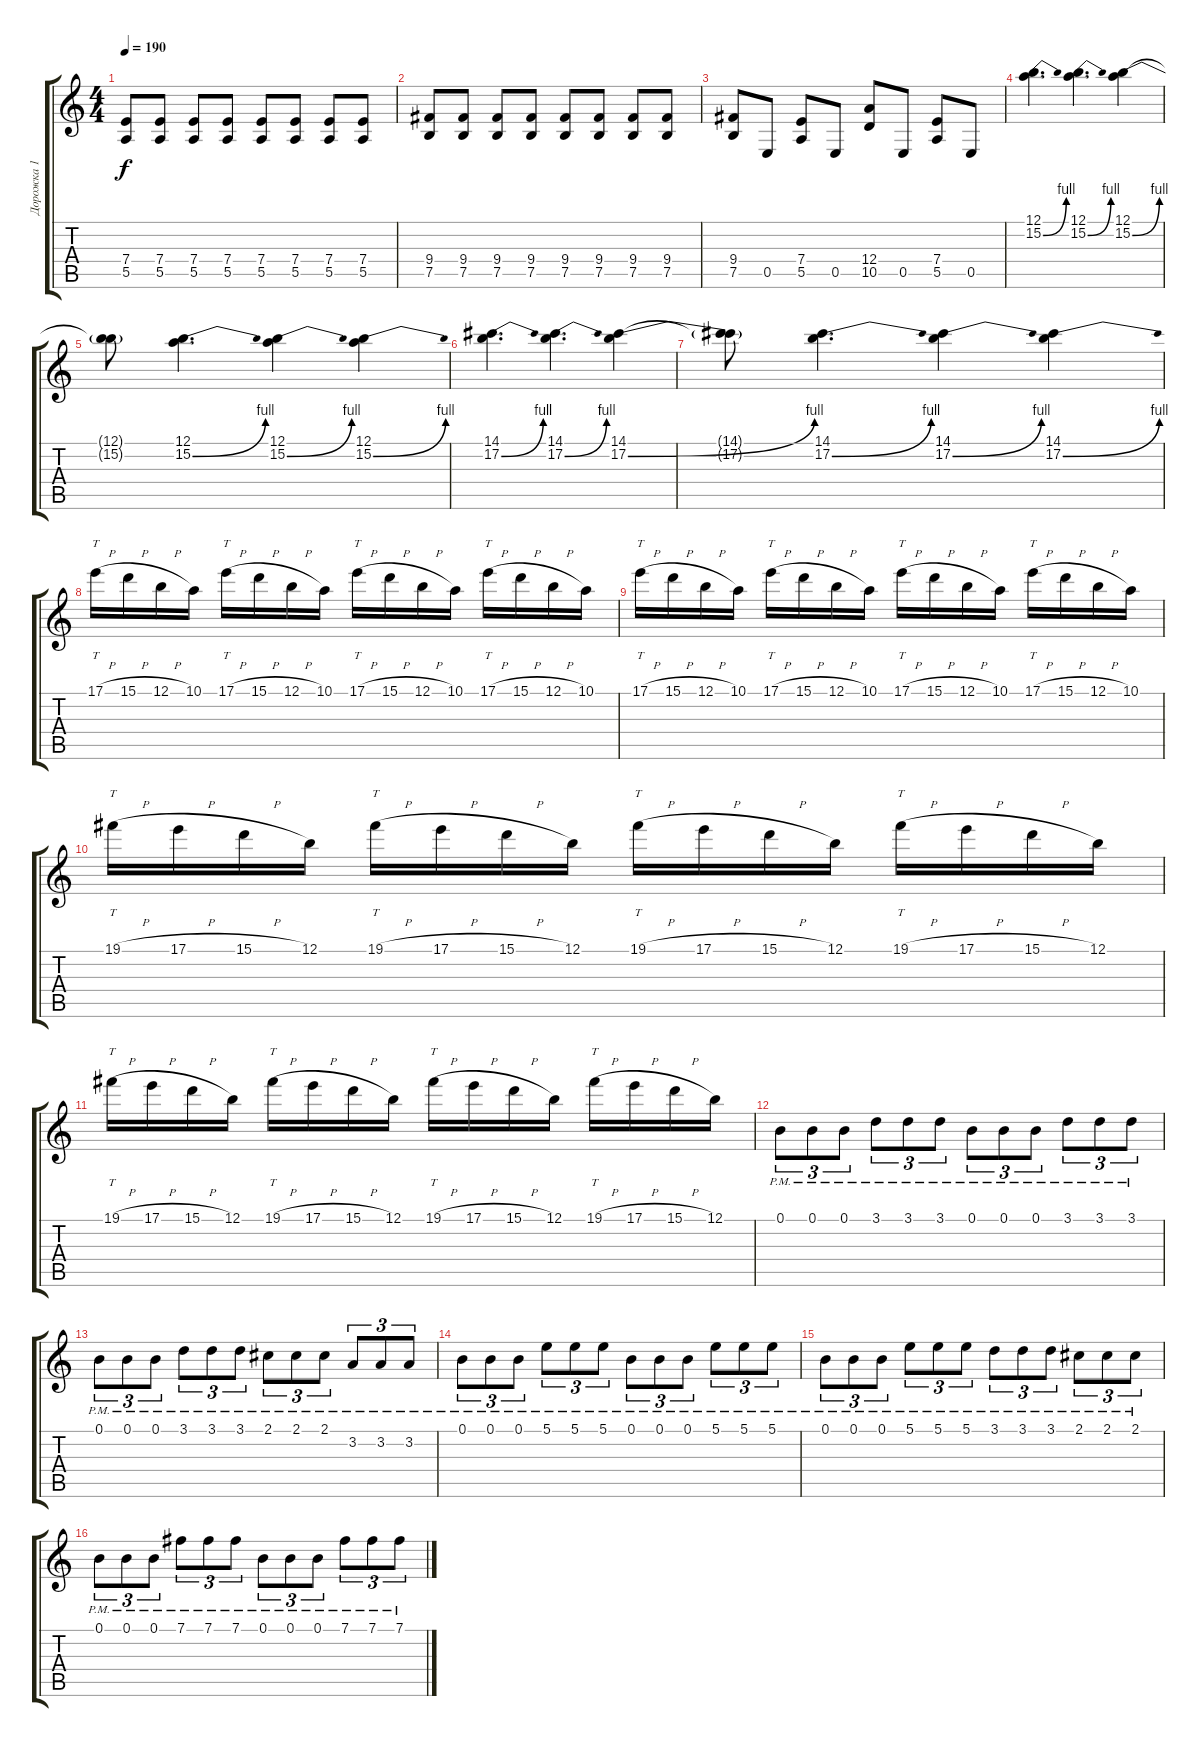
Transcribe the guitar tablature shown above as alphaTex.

\track ("Дорожка 1" "Дорожка 1") {instrument distortionguitar}
\staff {score tabs}
\tuning (B3 Gb3 D3 A2 E2 B1) {hide}
\ts (4 4)
\tempo 190
\clef g2
\ks c
(7.4 5.5).8{dy f} (7.4 5.5).8 (7.4 5.5).8 (7.4 5.5).8 (7.4 5.5).8 (7.4 5.5).8 (7.4 5.5).8 (7.4 5.5).8 |
(9.4 7.5).8 (9.4 7.5).8 (9.4 7.5).8 (9.4 7.5).8 (9.4 7.5).8 (9.4 7.5).8 (9.4 7.5).8 (9.4 7.5).8 |
(9.4 7.5).8 0.5.8 (7.4 5.5).8 0.5.8 (12.4 10.5).8 0.5.8 (7.4 5.5).8 0.5.8 |
(12.1 15.2{be (bend 0 0 60 4)}).4{d} (12.1 15.2{be (bend 0 0 60 4)}).4{d} (12.1 15.2{be (bend 0 0 60 4)}).4 |
(12.1{t} 15.2{t}).8 (12.1 15.2{be (bend 0 0 60 4)}).4{d} (12.1 15.2{be (bend 0 0 60 4)}).4 (12.1 15.2{be (bend 0 0 60 4)}).4 |
(14.1 17.2{be (bend 0 0 60 4)}).4{d} (14.1 17.2{be (bend 0 0 60 4)}).4{d} (14.1 17.2{be (bend 0 0 60 4)}).4 |
(14.1{t} 17.2{t}).8 (14.1 17.2{be (bend 0 0 60 4)}).4{d} (14.1 17.2{be (bend 0 0 60 4)}).4 (14.1 17.2{be (bend 0 0 60 4)}).4 |
17.1{h}.16{tt} 15.1{h}.16 12.1{h}.16 10.1.16 17.1{h}.16{tt} 15.1{h}.16 12.1{h}.16 10.1.16 17.1{h}.16{tt} 15.1{h}.16 12.1{h}.16 10.1.16 17.1{h}.16{tt} 15.1{h}.16 12.1{h}.16 10.1.16 |
17.1{h}.16{tt} 15.1{h}.16 12.1{h}.16 10.1.16 17.1{h}.16{tt} 15.1{h}.16 12.1{h}.16 10.1.16 17.1{h}.16{tt} 15.1{h}.16 12.1{h}.16 10.1.16 17.1{h}.16{tt} 15.1{h}.16 12.1{h}.16 10.1.16 |
19.1{h}.16{tt} 17.1{h}.16 15.1{h}.16 12.1.16 19.1{h}.16{tt} 17.1{h}.16 15.1{h}.16 12.1.16 19.1{h}.16{tt} 17.1{h}.16 15.1{h}.16 12.1.16 19.1{h}.16{tt} 17.1{h}.16 15.1{h}.16 12.1.16 |
19.1{h}.16{tt} 17.1{h}.16 15.1{h}.16 12.1.16 19.1{h}.16{tt} 17.1{h}.16 15.1{h}.16 12.1.16 19.1{h}.16{tt} 17.1{h}.16 15.1{h}.16 12.1.16 19.1{h}.16{tt} 17.1{h}.16 15.1{h}.16 12.1.16 |
0.1{pm}.8{tu (3 2)} 0.1{pm}.8{tu (3 2)} 0.1{pm}.8{tu (3 2)} 3.1{pm}.8{tu (3 2)} 3.1{pm}.8{tu (3 2)} 3.1{pm}.8{tu (3 2)} 0.1{pm}.8{tu (3 2)} 0.1{pm}.8{tu (3 2)} 0.1{pm}.8{tu (3 2)} 3.1{pm}.8{tu (3 2)} 3.1{pm}.8{tu (3 2)} 3.1{pm}.8{tu (3 2)} |
0.1{pm}.8{tu (3 2)} 0.1{pm}.8{tu (3 2)} 0.1{pm}.8{tu (3 2)} 3.1{pm}.8{tu (3 2)} 3.1{pm}.8{tu (3 2)} 3.1{pm}.8{tu (3 2)} 2.1{pm}.8{tu (3 2)} 2.1{pm}.8{tu (3 2)} 2.1{pm}.8{tu (3 2)} 3.2{pm}.8{tu (3 2)} 3.2{pm}.8{tu (3 2)} 3.2{pm}.8{tu (3 2)} |
0.1{pm}.8{tu (3 2)} 0.1{pm}.8{tu (3 2)} 0.1{pm}.8{tu (3 2)} 5.1{pm}.8{tu (3 2)} 5.1{pm}.8{tu (3 2)} 5.1{pm}.8{tu (3 2)} 0.1{pm}.8{tu (3 2)} 0.1{pm}.8{tu (3 2)} 0.1{pm}.8{tu (3 2)} 5.1{pm}.8{tu (3 2)} 5.1{pm}.8{tu (3 2)} 5.1{pm}.8{tu (3 2)} |
0.1{pm}.8{tu (3 2)} 0.1{pm}.8{tu (3 2)} 0.1{pm}.8{tu (3 2)} 5.1{pm}.8{tu (3 2)} 5.1{pm}.8{tu (3 2)} 5.1{pm}.8{tu (3 2)} 3.1{pm}.8{tu (3 2)} 3.1{pm}.8{tu (3 2)} 3.1{pm}.8{tu (3 2)} 2.1{pm}.8{tu (3 2)} 2.1{pm}.8{tu (3 2)} 2.1{pm}.8{tu (3 2)} |
0.1{pm}.8{tu (3 2)} 0.1{pm}.8{tu (3 2)} 0.1{pm}.8{tu (3 2)} 7.1{pm}.8{tu (3 2)} 7.1{pm}.8{tu (3 2)} 7.1{pm}.8{tu (3 2)} 0.1{pm}.8{tu (3 2)} 0.1{pm}.8{tu (3 2)} 0.1{pm}.8{tu (3 2)} 7.1{pm}.8{tu (3 2)} 7.1{pm}.8{tu (3 2)} 7.1{pm}.8{tu (3 2)}
